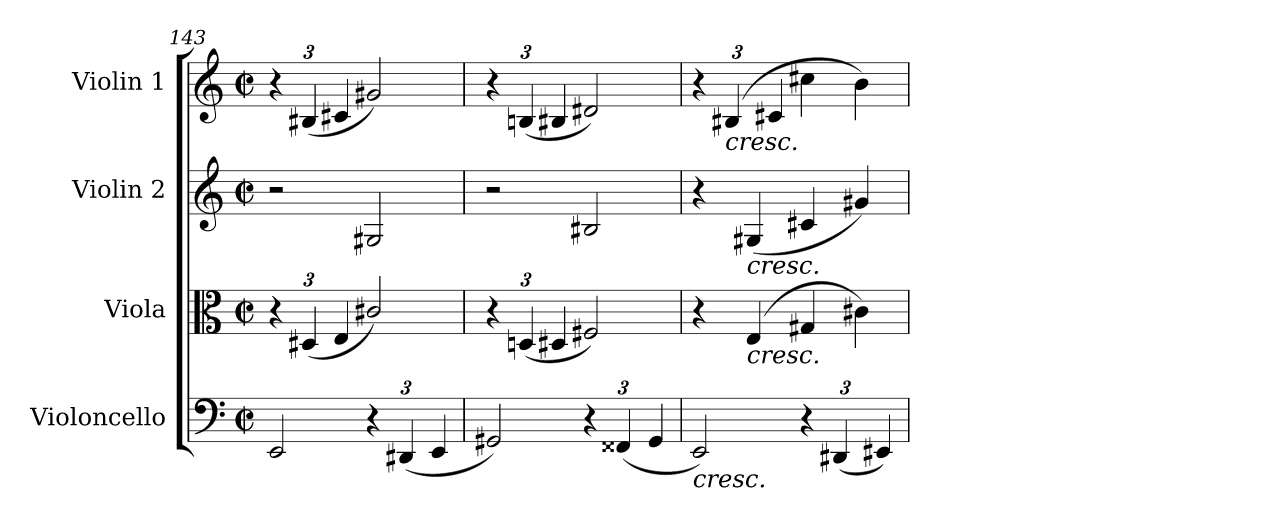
**kern	**kern	**kern	**kern
*part4	*part3	*part2	*part1
*staff4	*staff3	*staff2	*staff1
*I"Violoncello	*I"Viola	*I"Violin 2	*I"Violin 1
*I'Vc	*I'Vla	*I'Vln	*I'Vln
*clefF4	*clefC3	*clefG2	*clefG2
*k[]	*k[]	*k[]	*k[]
*M2/2	*M2/2	*M2/2	*M2/2
*met(c|)	*met(c|)	*met(c|)	*met(c|)
*	*Xbrackettup	*	*Xbrackettup
=143	=143	=143	=143
2EE/	6r	2r	6r
.	(6D#X/	.	(6B#X/
.	6E/	.	6c#X/
*Xbrackettup	*	*	*
6r	2c#X/)	2G#X/	2g#X/)
(6DD#X/	.	.	.
6EE/	.	.	.
=144	=144	=144	=144
2GG#X/)	6r	2r	6r
.	(6Dn/	.	(6Bn/
.	6D#X/	.	6B#X/
6r	2F#X/)	2B#X/	2d#X/)
(6FF##X/	.	.	.
6GG#/	.	.	.
=145	=145	=145	=145
!LO:TX:b:i:t=cresc.	!	!	!
2EE/)	4r	4r	6r
!	!	!	!LO:TX:b:i:t=cresc.
.	.	.	(6B#X/
!	!	!LO:TX:b:i:t=cresc.	!
!	!LO:TX:b:i:t=cresc.	!	!
.	(4E/	(4G#X/	.
.	.	.	6c#X/
6r	4G#X/	4c#X/	4cc#X\
(6DD#X/	.	.	.
.	4c#X\)	4g#X/)	4b\)
6EE#X/)	.	.	.
=	=	=	=
*-	*-	*-	*-
